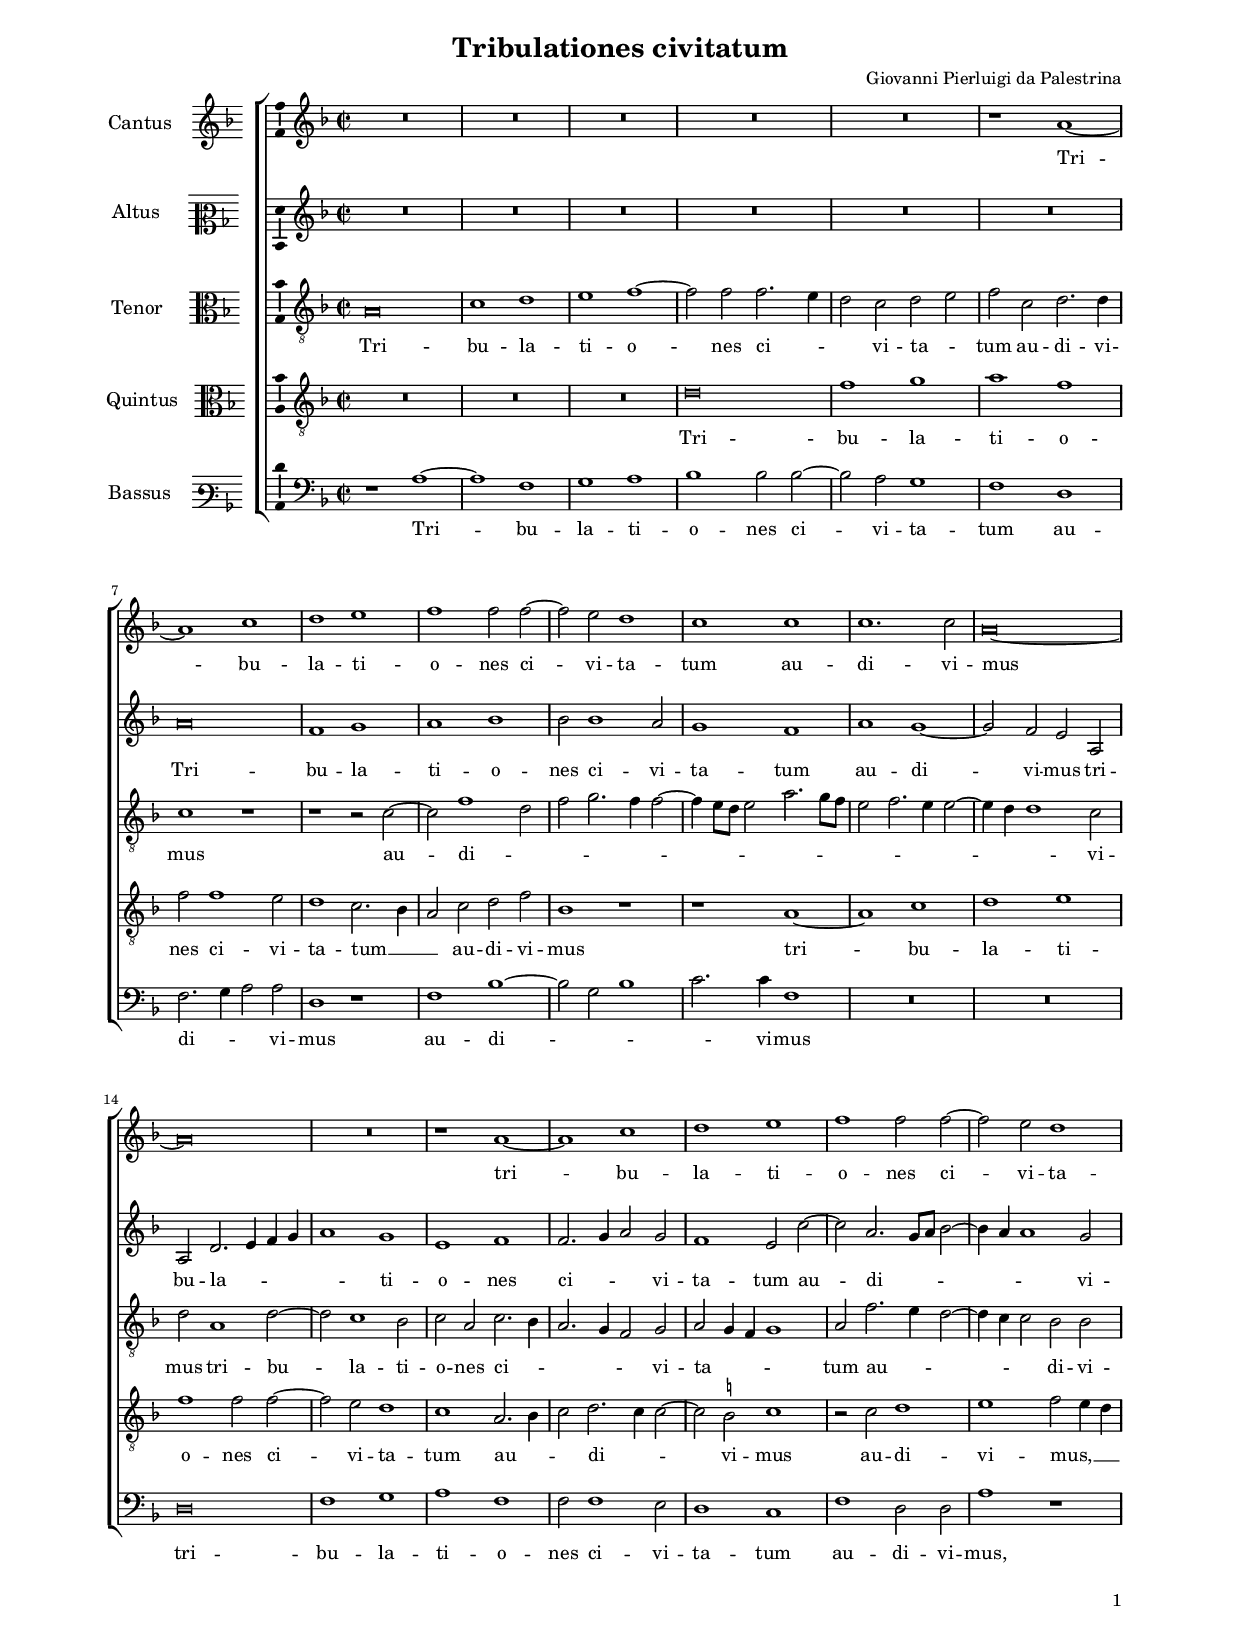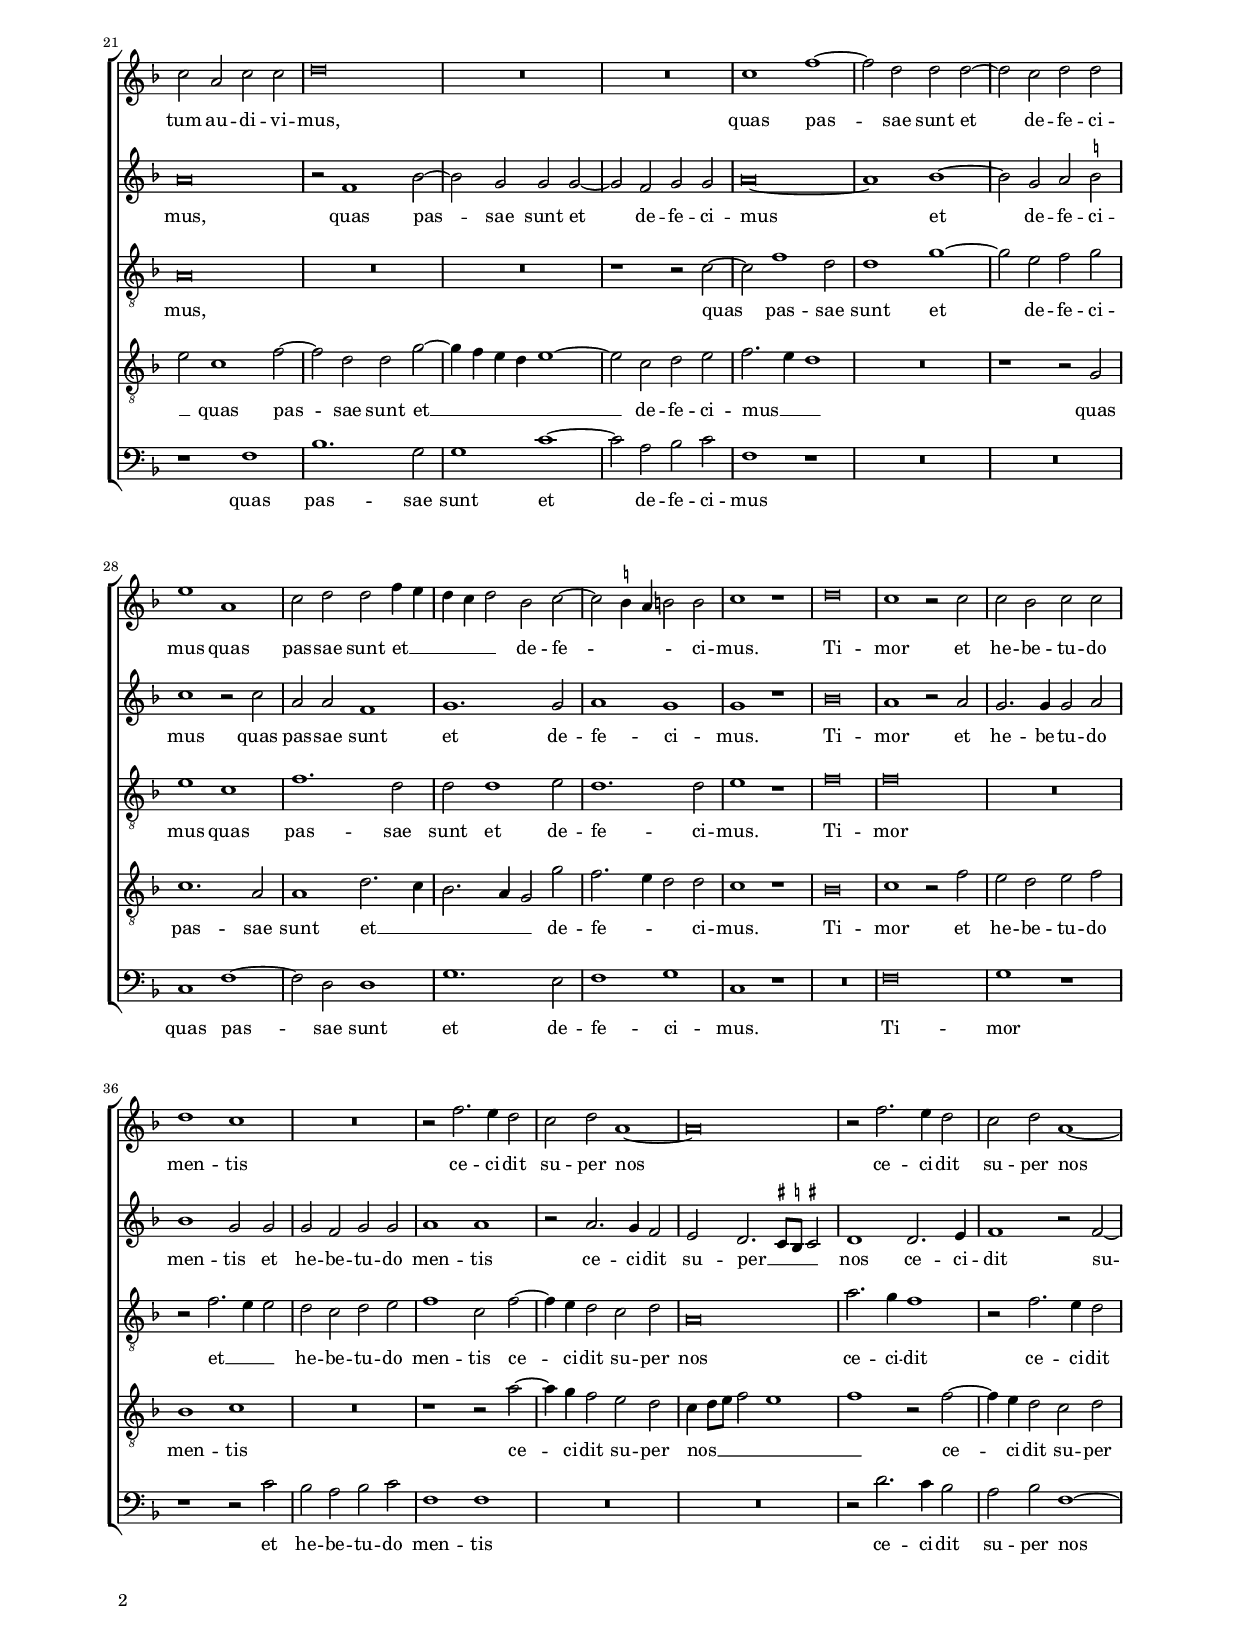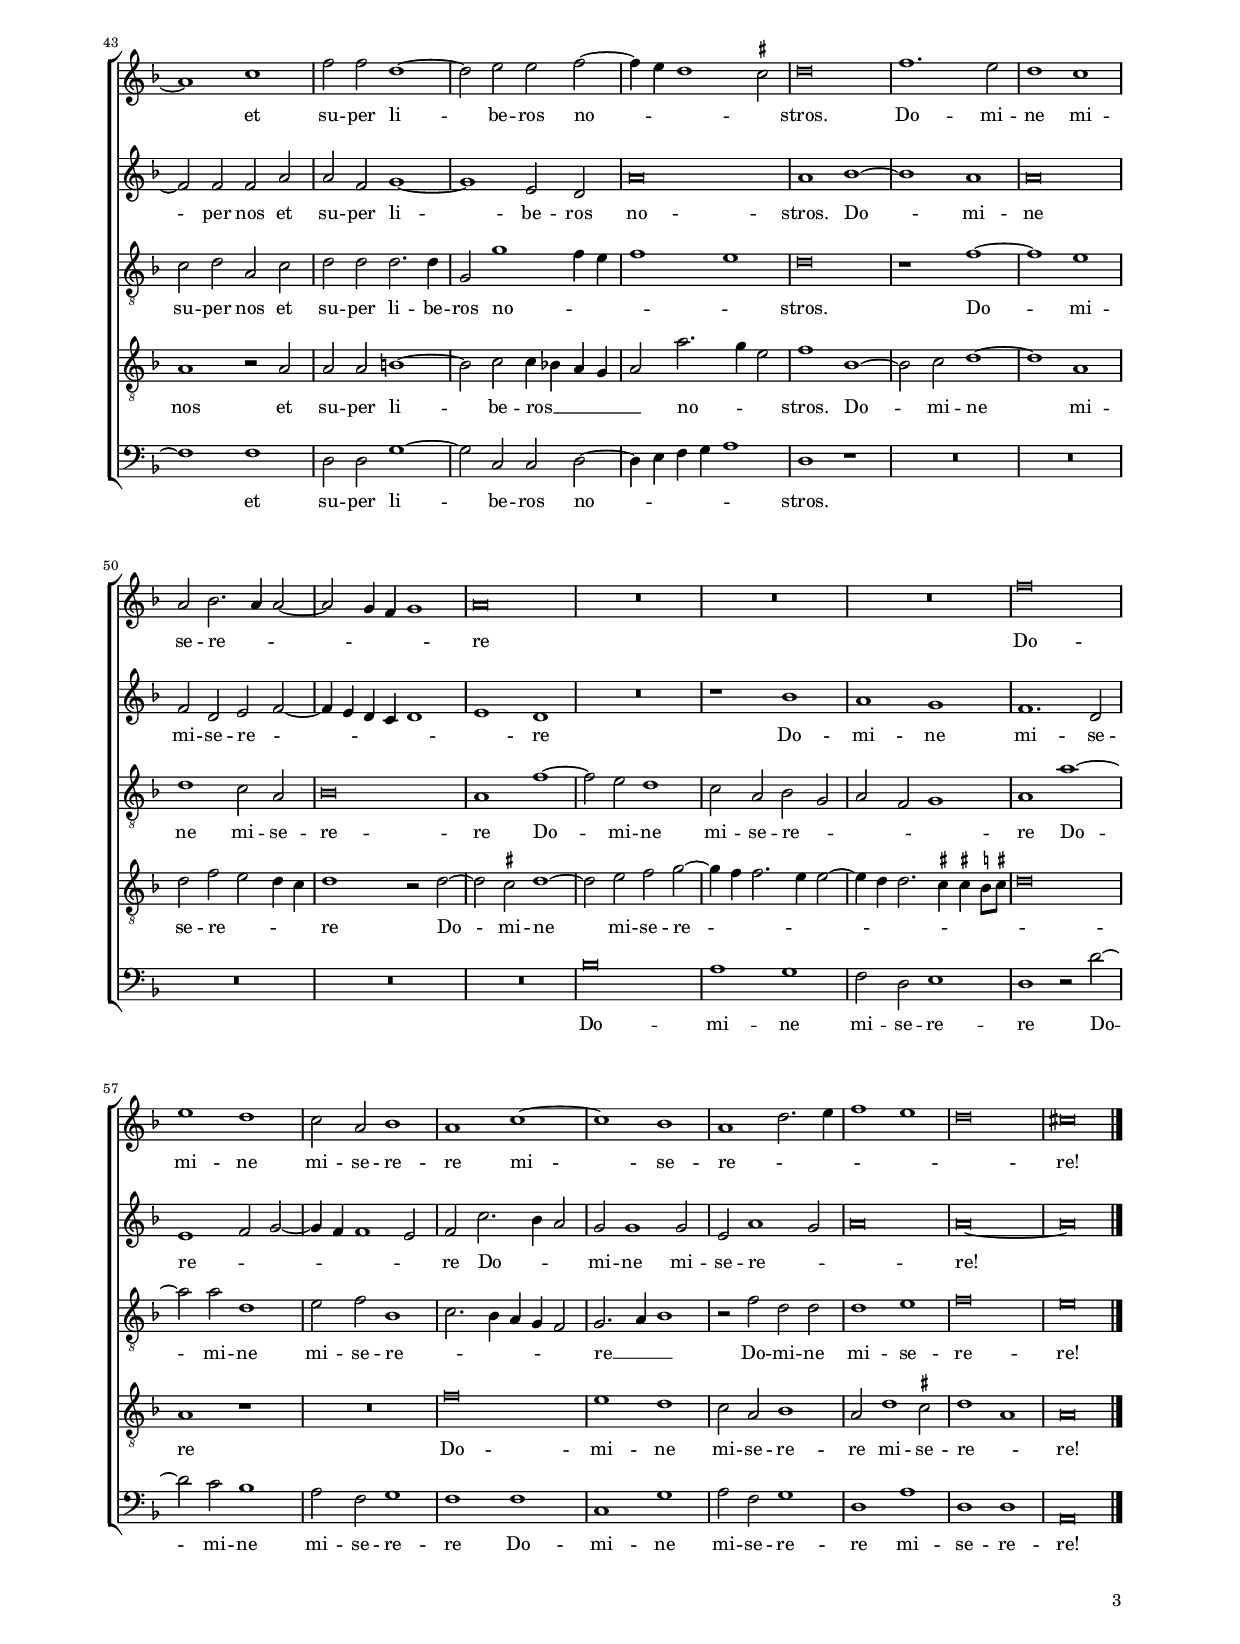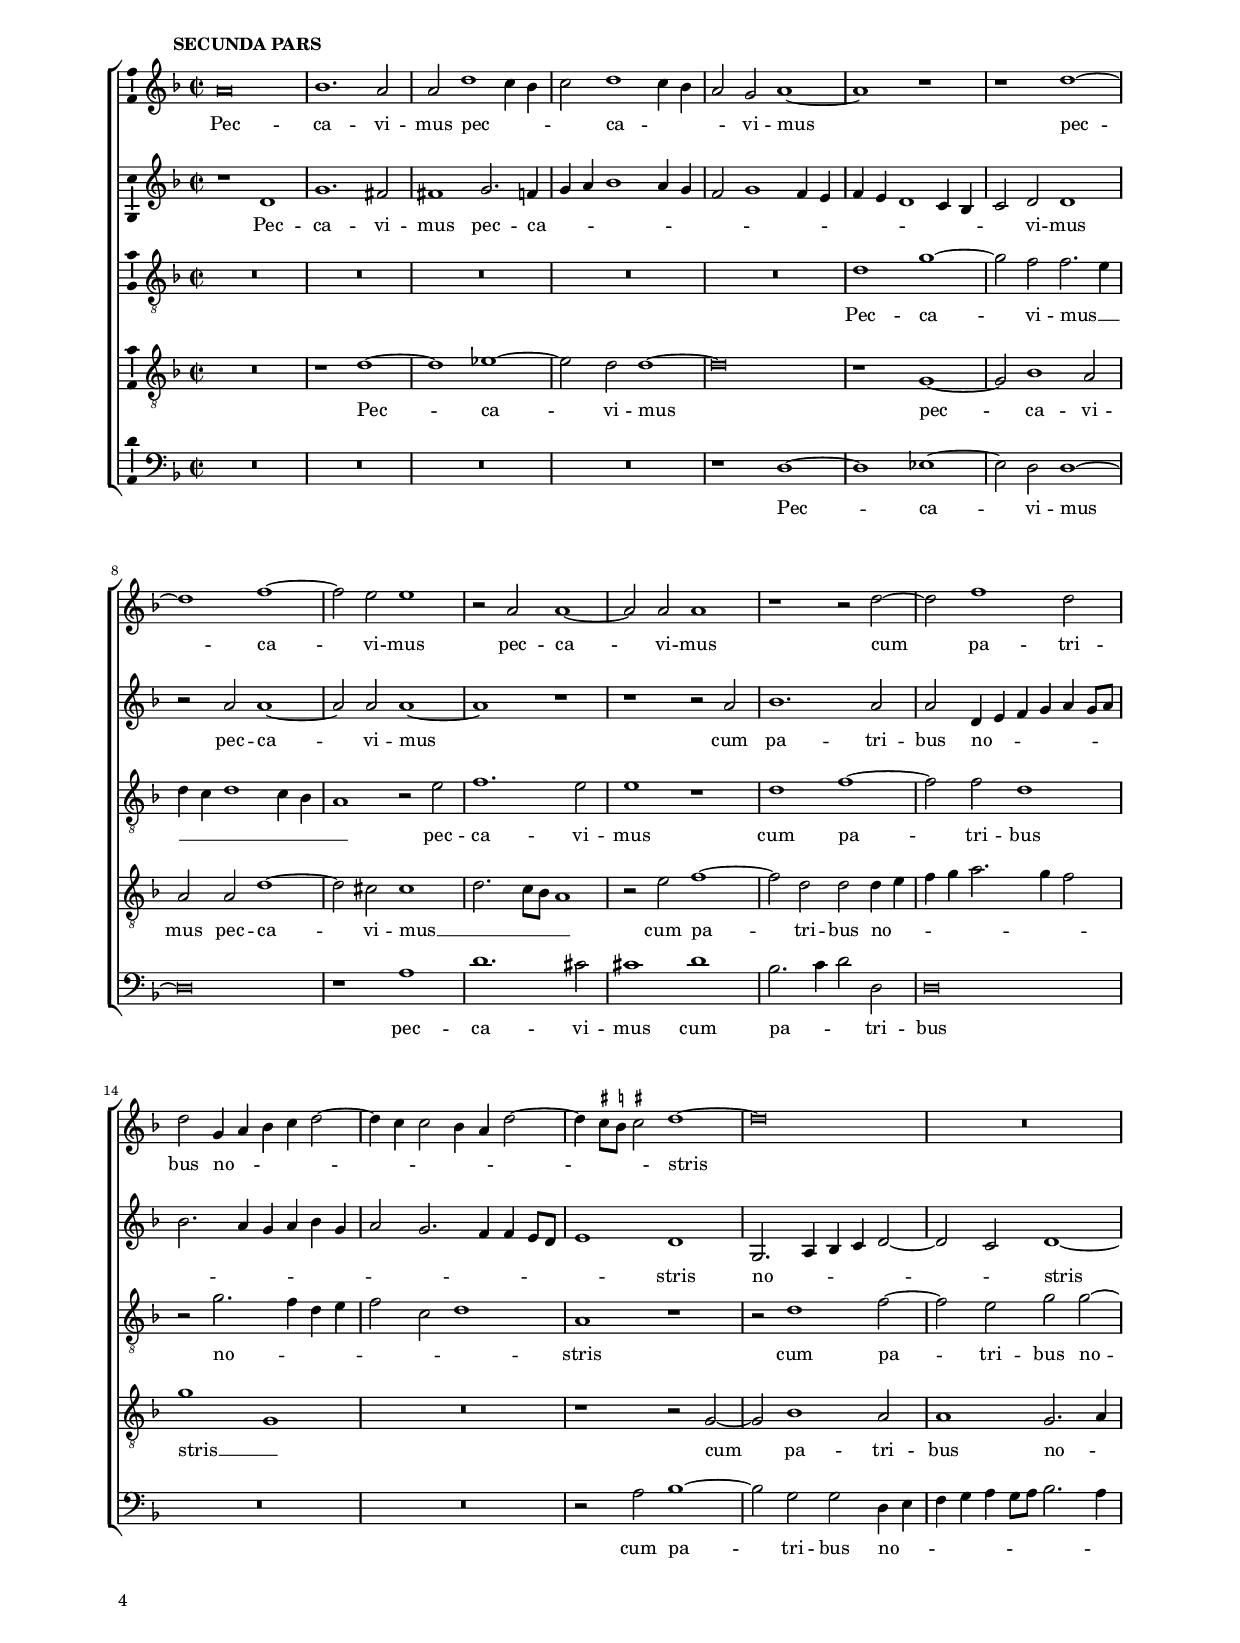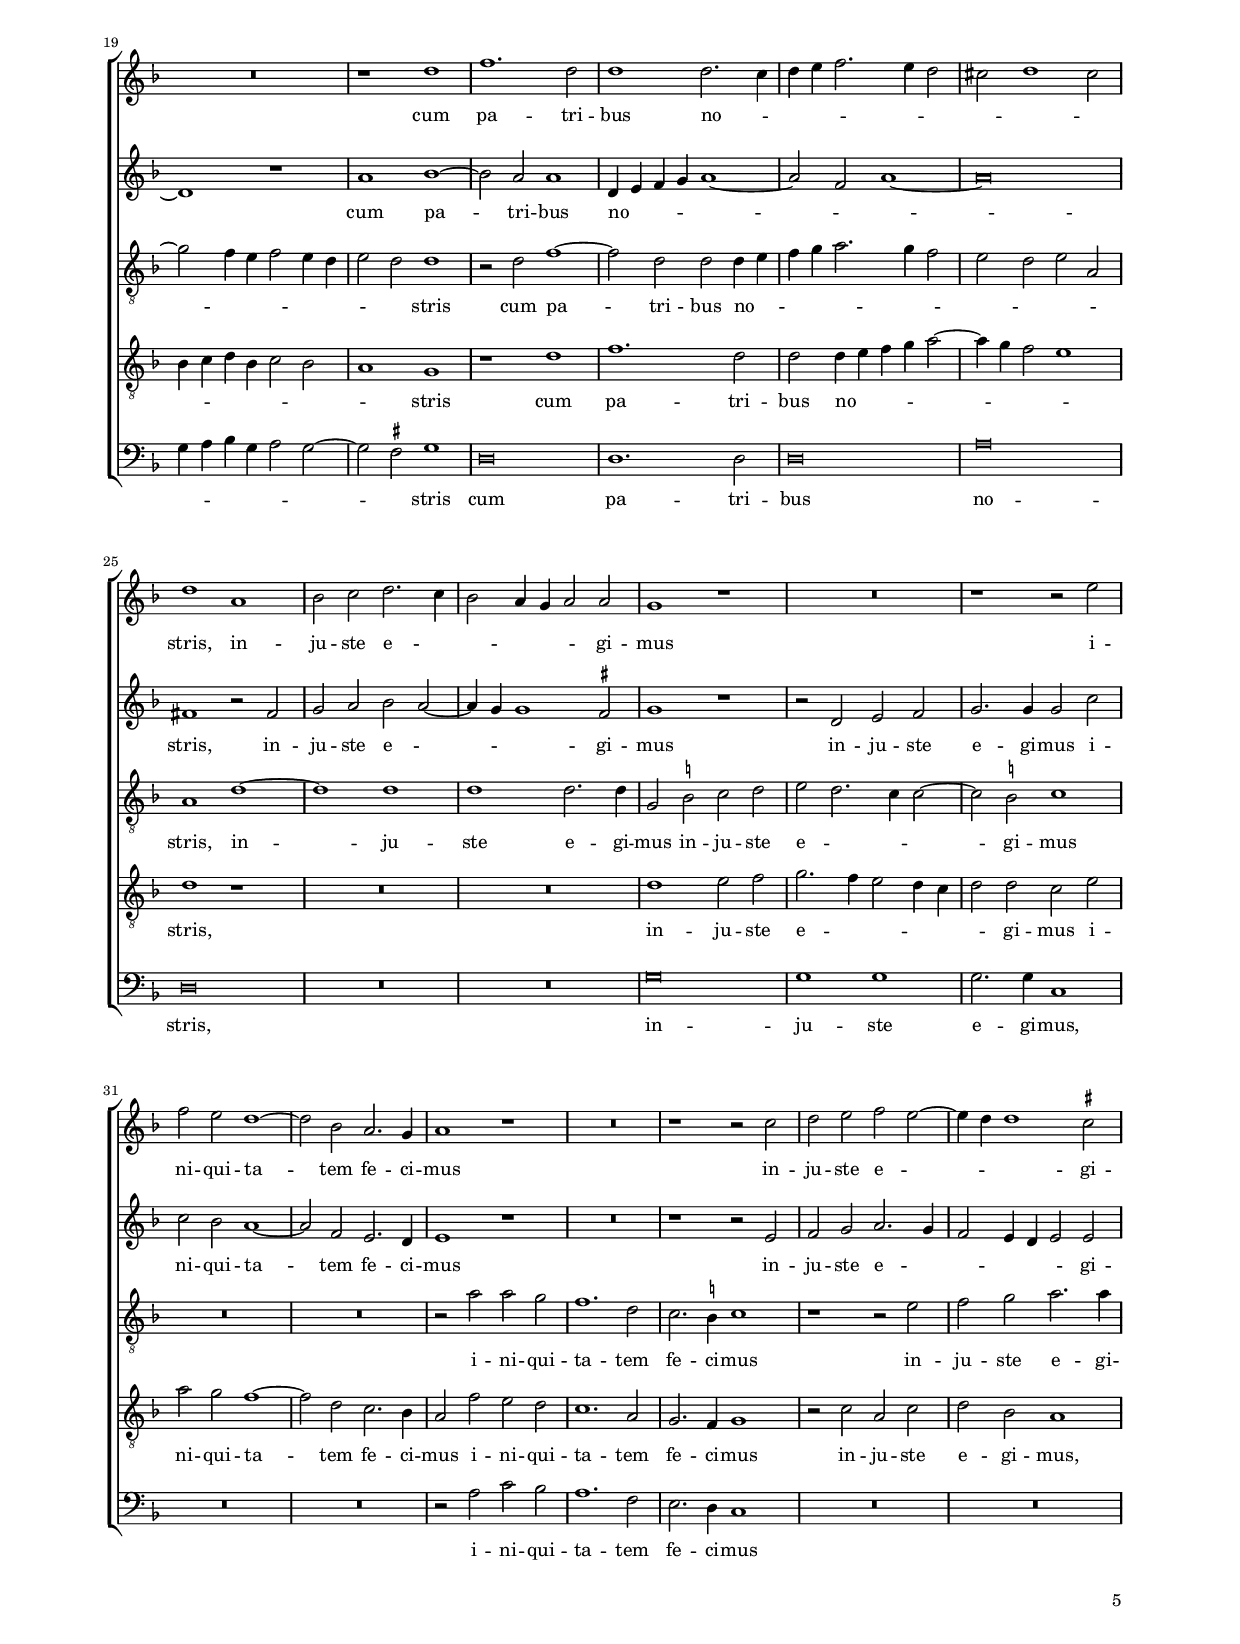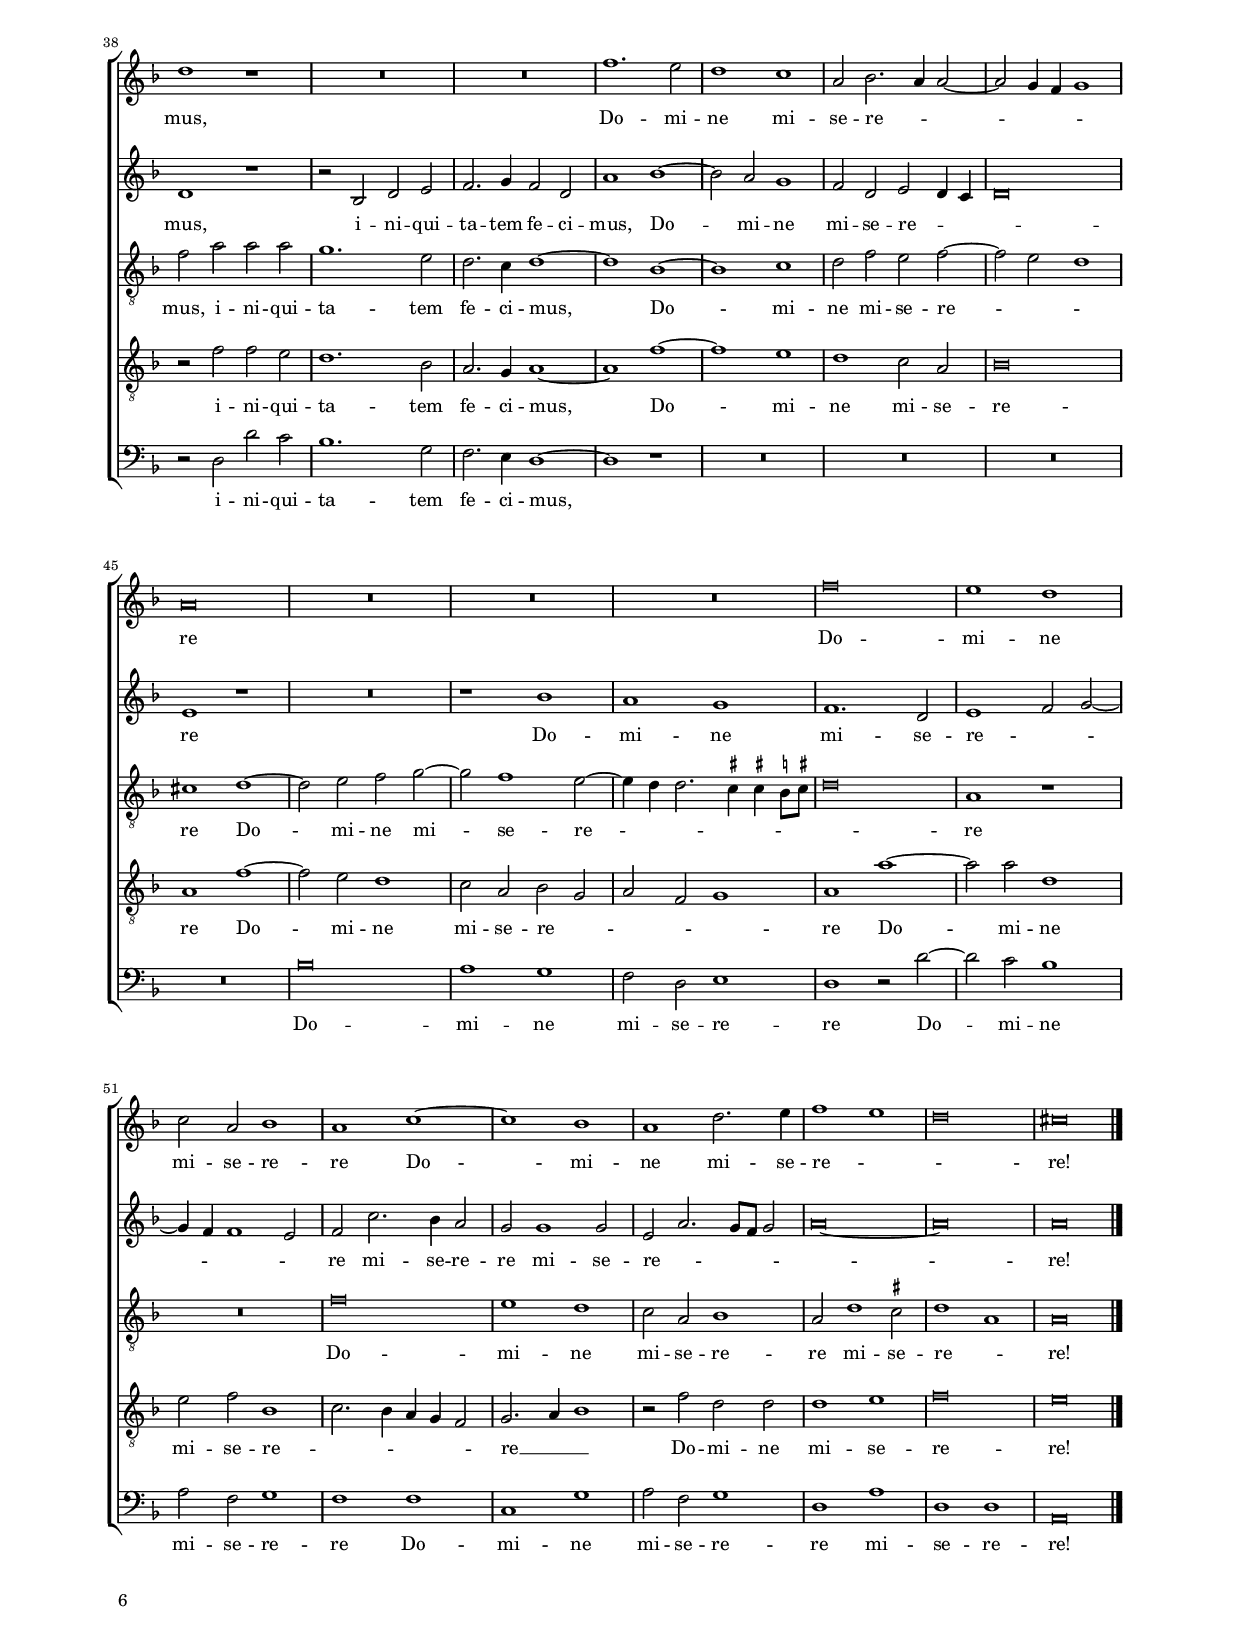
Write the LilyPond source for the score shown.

\header
{
  title="Tribulationes civitatum"
  composer="Giovanni Pierluigi da Palestrina"
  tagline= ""
}

\version "2.24.0"
\language deutsch
#(set-global-staff-size 15)
#(ly:set-option 'point-and-click #f)

	
global = {
	\key f \major
	\time 2/2 \set Score.measureLength = #(ly:make-moment 2/1)
	\set Score.tempoHideNote = ##t
	\tempo 2 = 85
	\skip 1*2*64 \bar "|." \pageBreak
	}

	ficta = { \once \set suggestAccidentals = ##t }
	
	forget = #(define-music-function (music) (ly:music?) #{
		\accidentalStyle forget
		$music
		\accidentalStyle default
		#})

	m = \melisma
	me = \melismaEnd

\paper
	{
	top-margin = 1.8 \cm
	bottom-margin = 1.2 \cm
	left-margin = 2 \cm
	right-margin = 2 \cm
	ragged-bottom = ##f
	ragged-last-bottom = ##f
	print-page-number = ##f
	score-system-spacing = #'((basic-distance . 17) (minimum-distance . 14) (padding . 6) (strechability . 150))
	system-system-spacing = #'((basic-distance . 17) (minimum-distance . 14) (padding . 6) (strechability . 150))
	oddFooterMarkup=\markup   \fill-line { "" \fromproperty #'page:page-number-string }
	evenFooterMarkup=\markup  \fill-line { \fromproperty #'page:page-number-string "" }
	last-bottom-spacing = #'((basic-distance . 12) (minimum-distance . 7) (padding . 4))
%	systems-per-page = 3
%	page-count = 6
%	min-systems-per-page = 3
	}


incipitcantus = \markup { \score {
	{
	\set Staff.instrumentName = \markup { \fontsize #1 "Cantus" }
	\key f \major
	\clef violin
	s4 \bar ""
	}
	\layout  {
	raggedright = ##t
	line-width = 2.5\cm
	indent = 1.7\cm
	\context { \Staff \remove Time_signature_engraver }
	}} \hspace #1 }
      
      
incipitaltus = \markup { \score {
	{
	\set Staff.instrumentName = \markup { \fontsize #1 "Altus" }
	\key f \major
	\clef mezzosoprano
	s4 \bar ""
	}
	\layout  {
	raggedright = ##t
	line-width = 2.5\cm
	indent = 1.7\cm
	\context { \Staff \remove Time_signature_engraver }
	}} \hspace #1 }


incipittenor = \markup { \score {
	{
	\set Staff.instrumentName = \markup { \fontsize #1 "Tenor" }
	\key f \major
	\clef alto
	s4 \bar ""
	}
	\layout  {
	raggedright = ##t
	line-width = 2.5\cm
	indent = 1.7\cm
	\context { \Staff \remove Time_signature_engraver }
	}} \hspace #1 }
      
      
incipitquintus = \markup { \score {
	{
	\set Staff.instrumentName = \markup { \fontsize #1 "Quintus" }
	\key f \major
	\clef alto
	s4 \bar ""
	}
	\layout  {
	raggedright = ##t
	line-width = 2.5\cm
	indent = 1.7\cm
	\context { \Staff \remove Time_signature_engraver }
	}} \hspace #1 }
      
      
incipitbassus = \markup { \score {
	{
	\set Staff.instrumentName = \markup { \fontsize #1 "Bassus" }
	\key f \major
	\clef varbaritone
	s4 \bar ""
	}
	\layout  {
	raggedright = ##t
	line-width = 2.5\cm
	indent = 1.7\cm
	\context { \Staff \remove Time_signature_engraver }
	}} \hspace #1 }


cantus =  \relative c''
	{
	R\breve
	R\breve
	R\breve
	R\breve
%5
	R\breve
	r1 a~
	a1 c
	d1 e
	f1 f2 f~
%10
	f2 e d1 |
	c1 c
	c1. c2
	a\breve~
	a\breve
%15
	R\breve |
	r1 a~
	a1 c
	d1 e
	f1 f2 f~
%20
	f2 e d1 |
	c2 a c c
	d\breve
	R\breve
	R\breve
%25
	c1 f~ |
	f2 d d d~
	d2 c d d
	e1 a,
	c2 d d f4 \m e
%30
	d4 c d2 \me b c~ |
	c2 \m \ficta h4 a h!2 \me h
	c1 r
	d\breve
	c1 r2 c
%35
	c2 b c c |
	d1 c
	R\breve
	r2 f2. e4 d2
	c2 d a1~
%40
	a\breve |
	r2 f'2. e4 d2
	c2 d a1~
	a1 c
	f2 f d1~
%45
	d2 e e f~ |
	f4 \m e d1 \ficta cis2 \me
	d\breve
	f1. e2
	d1 c
%50
	a2 b2. \m a4 a2~ |
	a2 g4 f g1 \me
	a\breve
	R\breve
	R\breve
%55
	R\breve |
	f'\breve
	e1 d
	c2 a b1
	a1 c~
%60
	c1 b |
	a1 \m d2. e4
	f1 e
	d\breve \me
	cis\breve
	}


altus =  \relative c'
	{
	R\breve
	R\breve
	R\breve
	R\breve
%5
	R\breve
	R\breve
	a'\breve
	f1 g
	a1 b
%10
	b2 b1 a2 |
	g1 f
	a1 g~
	g2 f e a,
	a2 d2. \m e4 f g
%15
	a1 \me g |
	e1 f
	f2. \m g4 a2 \me g
	f1 e2 c'~
	c2 a2. \m g8 a b2~
%20
	b4 a a1 \me g2 |
	a\breve
	r2 f1 b2~
	b2 g g g~
	g2 f g g
%25
	a\breve~ |
	a1 b~
	b2 g a \ficta h
	c1 r2 c
	a2 a f1
%30
	g1. g2 |
	a1 g
	g1 r
	b\breve
	a1 r2 a
%35
	g2. g4 g2 a |
	b1 g2 g
	g2 f g g
	a1 a
	r2 a2. g4 f2
%40
	e2 d2. \m \ficta cis8 \ficta h \ficta cis!2 \me |
	d1 d2. e4
	f1 r2 f~
	f2 f f a
	a2 f g1~
%45
	g1 e2 d |
	a'\breve
	a1 b~
	b1 a
	a\breve
%50
	f2 d e \m f~ |
	f4 e d c d1
	e1 \me d
	R\breve
	r1 b'
%55
	a1 g |
	f1. d2
	e1 \m f2 g~
	g4 f f1 e2 \me
	f2 c'2. \m b4 a2 \me
%60
	g2 g1 g2 |
	e2 a1 \m g2
	a\breve \me
	a\breve~
	a\breve
	}


tenor =  \relative c'
	{
	a\breve
	c1 d
	e1 f~
	f2 f f2. \m e4
%5
	d2 \me c d \m e \me
	f2 c d2. d4
	c1 r
	r1 r2 c~
	c2 f1 \m d2
%10
	f2 g2. f4 f2~ |
	f4 e8 d e2 a2. g8 f
	e2 f2. e4 e2~
	e4 d d1 \me c2
	d2 a1 d2~
%15
	d2 c1 b2 |
	c2 a c2. \m b4
	a2. g4 f2 \me g
	a2 \m g4 f g1 \me
	a2 f'2. \m e4 d2~
%20
	d4 c c2 \me b b |
	a\breve
	R\breve
	R\breve
	r1 r2 c~
%25
	c2 f1 d2 |
	d1 g~
	g2 e f g
	e1 c
	f1. d2
%30
	d2 d1 e2 |
	d1. d2
	e1 r
	f\breve
	f\breve
%35
	R\breve |
	r2 f2. \m e4 e2 \me
	d2 c d e
	f1 c2 f~
	f4 e d2 c d
%40
	a\breve |
	a'2. g4 f1
	r2 f2. e4 d2
	c2 d a c
	d2 d d2. d4
%45
	g,2 g'1 \m f4 e |
	f1 e \me
	d\breve
	r1 f~
	f1 e
%50
	d1 c2 a |
	b\breve
	a1 f'~
	f2 e d1
	c2 a b \m g
%55
	a2 f g1 \me |
	a1 a'~
	a2 a d,1
	e2 f b,1 \m
	c2. b4 a g f2 \me
%60
	g2. \m a4 b1 \me |
	r2 f' d d
	d1 e
	f\breve
	e\breve
	}

	
quintus  =  \relative c'
	{
	R\breve
	R\breve
	R\breve
	d\breve
%5
	f1 g |
	a1 f
	f2 f1 e2
	d1 c2. \m b4
	a2 \me c d f
%10
	b,1 r |
	r1 a~
	a1 c
	d1 e
	f1 f2 f~
%15
	f2 e d1 |
	c1 a2. \m b4
	c2 \me d2. \m c4 c2~
	c2 \me \ficta h c1
	r2 c d1
%20
	e1 f2 \m e4 d |
	e2 \me c1 f2~
	f2 d d g~
	g4 \m f e d e1~
	e2 \me c d e
%25
	f2. \m e4 d1 \me |
	R\breve
	r1 r2 g,
	c1. a2
	a1 d2. \m c4
%30
	b2. a4 g2 \me g' |
	f2. \m e4 d2 \me d
	c1 r
	b\breve
	c1 r2 f
%35
	e2 d e f |
	b,1 c
	R\breve
	r1 r2 a'~
	a4 g f2 e d
%40
	c4 \m d8 e f2 e1 |
	f1 \me r2 f~
	f4 e d2 c d
	a1 r2 a
	a2 a h1~
%45
	h2 c c4 \m b a g |
	a2 \me a'2. \m g4 e2 \me
	f1 b,~
	b2 c d1~
	d1 a
%50
	d2 f \m e d4 c \me |
	d1 r2 d~
	d2 \ficta cis d1~
	d2 e f g~
	g4 \m f f2. e4 e2~
%55
	e4 d d2. \ficta cis4 \ficta cis! \ficta h8 \ficta cis! |
	d\breve \me
	a1 r
	R\breve
	f'\breve
%60
	e1 d |
	c2 a b1
	a2 d1 \ficta cis2
	d1 \m a \me
	a\breve
	}


bassus  =  \relative c
	{
	r1 a'~
	a1 f
	g1 a
	b1 b2 b~
%5
	b2 a g1 |
	f1 d
	f2. \m g4 a2 \me a
	d,1 r
	f1 b~
%10
	b2 \m g b1 |
	c2. \me c4 f,1
	R\breve
	R\breve
	d\breve
%15
	f1 g |
	a1 f
	f2 f1 e2
	d1 c
	f1 d2 d
%20
	a'1 r |
	r1 f
	b1. g2
	g1 c~
	c2 a b c
%25
	f,1 r |
	R\breve
	R\breve
	c1 f~
	f2 d d1
%30
	g1. e2 |
	f1 g
	c,1 r
	R\breve
	f\breve
%35
	g1 r |
	r1 r2 c
	b2 a b c
	f,1 f
	R\breve
%40
	R\breve |
	r2 d'2. c4 b2
	a2 b f1~
	f1 f
	d2 d g1~
%45
	g2 c, c d~ |
	d4 \m e f g a1 \me
	d,1 r
	R\breve
	R\breve
%50
	R\breve |
	R\breve
	R\breve
	b'\breve
	a1 g
%55
	f2 d e1 |
	d1 r2 d'~
	d2 c b1
	a2 f g1
	f1 f
%60
	c1 g' |
	a2 f g1
	d1 a'
	d,1 d
	a\breve
	}
	
lyricscantus = \lyricmode {
	Tri -- bu -- la -- ti -- o -- nes ci -- vi -- ta -- tum au -- di -- vi -- mus
	tri -- bu -- la -- ti -- o -- nes ci -- vi -- ta -- tum au -- di -- vi -- mus,
	quas pas -- sae sunt et de -- fe -- ci -- mus
	quas pas -- sae sunt et __ de -- fe -- ci -- mus.
	Ti -- mor et he -- be -- tu -- do men -- tis ce -- ci -- dit su -- per nos
	ce -- ci -- dit su -- per nos
	et su -- per li -- be -- ros no -- stros.
	Do -- mi -- ne mi -- se -- re -- re
	Do -- mi -- ne mi -- se -- re -- re
	mi -- se -- re -- re!
	}


lyricsaltus = \lyricmode {
	Tri -- bu -- la -- ti -- o -- nes ci -- vi -- ta -- tum au -- di -- vi -- mus
	tri -- bu -- la -- ti -- o -- nes ci -- vi -- ta -- tum au -- di -- vi -- mus,
	quas pas -- sae sunt et de -- fe -- ci -- mus
	et de -- fe -- ci -- mus
	quas pas -- sae sunt et de -- fe -- ci -- mus.
	Ti -- mor et he -- be -- tu -- do men -- tis
	et he -- be -- tu -- do men -- tis ce -- ci -- dit su -- per __ nos
	ce -- ci -- dit su -- per nos
	et su -- per li -- be -- ros no -- stros.
	Do -- mi -- ne mi -- se -- re -- re
	Do -- mi -- ne mi -- se -- re -- re
	Do -- mi -- ne mi -- se -- re -- re!
	}


lyricstenor = \lyricmode {
	Tri -- bu -- la -- ti -- o -- nes ci -- vi -- ta -- tum au -- di -- vi -- mus
	au -- di -- vi -- mus
	tri -- bu -- la -- ti -- o -- nes ci -- vi -- ta -- tum au -- di -- vi -- mus,
	quas pas -- sae sunt et de -- fe -- ci -- mus
	quas pas -- sae sunt et de -- fe -- ci -- mus.
	Ti -- mor et __ he -- be -- tu -- do men -- tis ce -- ci -- dit su -- per nos
	ce -- ci -- dit
	ce -- ci -- dit su -- per nos
	et su -- per li -- be -- ros no -- stros.
	Do -- mi -- ne mi -- se -- re -- re
	Do -- mi -- ne mi -- se -- re -- re
	Do -- mi -- ne mi -- se -- re -- re __
	Do -- mi -- ne mi -- se -- re -- re!
	}


lyricsquintus = \lyricmode {
	Tri -- bu -- la -- ti -- o -- nes ci -- vi -- ta -- tum __ au -- di -- vi -- mus
	tri -- bu -- la -- ti -- o -- nes ci -- vi -- ta -- tum au -- di -- vi -- mus
	au -- di -- vi -- mus, __
	quas pas -- sae sunt et __ de -- fe -- ci -- mus __
	quas pas -- sae sunt et __ de -- fe -- ci -- mus.
	Ti -- mor et he -- be -- tu -- do men -- tis ce -- ci -- dit su -- per nos __
	ce -- ci -- dit su -- per nos
	et su -- per li -- be -- ros __ no -- stros.
	Do -- mi -- ne mi -- se -- re -- re
	Do -- mi -- ne mi -- se -- re -- re
	Do -- mi -- ne mi -- se -- re -- re
	mi -- se -- re -- re!
	}


lyricsbassus = \lyricmode {
	Tri -- bu -- la -- ti -- o -- nes ci -- vi -- ta -- tum au -- di -- vi -- mus
	au -- di -- vi -- mus
	tri -- bu -- la -- ti -- o -- nes ci -- vi -- ta -- tum au -- di -- vi -- mus,
	quas pas -- sae sunt et de -- fe -- ci -- mus
	quas pas -- sae sunt et de -- fe -- ci -- mus.
	Ti -- mor et he -- be -- tu -- do men -- tis ce -- ci -- dit su -- per nos
	et su -- per li -- be -- ros no -- stros.
	Do -- mi -- ne mi -- se -- re -- re
	Do -- mi -- ne mi -- se -- re -- re
	Do -- mi -- ne mi -- se -- re -- re
	mi -- se -- re -- re!
	}


\score
{
	\transpose c c {
	\new ChoirStaff \with { \override StaffGrouper.staff-staff-spacing.basic-distance = #12 }
	<<
	
	\new Staff << \global
	\new Voice="v1" {
		\set Staff.instrumentName=\incipitcantus
		\set Staff.midiInstrument = "reed organ"
		\clef violin
		\cantus }
	\new Lyrics \lyricsto "v1" {\lyricscantus }
	>>

	
	\new Staff << \global
	\new Voice="v2" {
		\set Staff.instrumentName=\incipitaltus
		\set Staff.midiInstrument = "reed organ"
		\clef violin 
		\altus}
	\new Lyrics \lyricsto "v2" {\lyricsaltus }
	>>

	
	\new Staff << \global
	\new Voice="v3" {
		\set Staff.instrumentName=\incipittenor
		\set Staff.midiInstrument = "reed organ"
		\clef "G_8"
		\tenor }
	\new Lyrics \lyricsto "v3" {\lyricstenor }
	>>
	
	
	\new Staff << \global
	\new Voice="v5" {
		\set Staff.instrumentName=\incipitquintus
		\set Staff.midiInstrument = "reed organ"
		\clef "G_8"
		\quintus}
	\new Lyrics \lyricsto "v5" {\lyricsquintus }
	>>
	
	
	\new Staff << \global
	\new Voice="v4" {
		\set Staff.instrumentName=\incipitbassus
		\set Staff.midiInstrument = "reed organ"
		\clef "bass" 
		\bassus }
	\new Lyrics \lyricsto "v4" {\lyricsbassus}
	>>
	
	>>
	} % transpose
		
\layout
	{
	indent = 2.5 \cm
	\context { \Staff \override TimeSignature.break-visibility = #end-of-line-invisible }
	\context { \Lyrics \override VerticalAxisGroup.nonstaff-relatedstaff-spacing.padding = #1.4 }
	\context { \Staff \consists Ambitus_engraver }
	\context { \Score \override BarNumber.padding = #2 }
	\context { \Voice \override NoteHead.style = #'baroque }
	}
	

\midi
	{
	}
	
}

%%%%%%%%%%%%%%%%%%%%  PARS SECUNDA


global = {
	\key f \major
	\time 2/2 \set Score.measureLength = #(ly:make-moment 2/1)
	\set Score.tempoHideNote = ##t
	\tempo 2 = 85
	\skip 1*2*57 \bar "|."
	}

	
cantus =  \relative c''
	{
	a\breve
	b1. a2
	a2 d1 \m c4 b
	c2 \me d1 \m c4 b
%5
	a2 \me g a1~ |
	a1 r
	r1 d~
	d1 f~
	f2 e e1
%10
	r2 a, a1~ |
	a2 a a1
	r1 r2 d~
	d2 f1 d2
	d2 g,4 \m a b c d2~
%15
	d4 c c2 b4 a d2~ |
	d4 \ficta cis8 \ficta h \ficta cis!2 \me d1~
	d\breve
	R\breve
	R\breve
%20
	r1 d |
	f1. d2
	d1 d2. \m c4
	d4 e f2. e4 d2
	cis2 d1 cis2 \me
%25
	d1 a |
	b2 c d2. \m c4
	b2 a4 g a2 \me a
	g1 r
	R\breve
%30
	r1 r2 e' |
	f2 e d1~
	d2 b a2. g4
	a1 r
	R\breve
%35
	r1 r2 c |
	d2 e f \m e~
	e4 d d1 \me \ficta cis2
	d1 r
	R\breve
%40
	R\breve |
	f1. e2
	d1 c
	a2 b2. \m a4 a2~
	a2 g4 f g1 \me
%45
	a\breve |
	R\breve
	R\breve
	R\breve
	f'\breve
%50
	e1 d |
	c2 a b1
	a1 c~
	c1 b
	a1 d2. e4
%55
	f1 \m e |
	d\breve \me
	cis\breve
	}


altus =  \relative c'
	{
	r1 d
	g1. fis2
	fis1 g2. f4 \m
	g4 a b1 a4 g
%5
	f2 g1 f4 e |
	f4 e d1 c4 b
	c2 \me d d1
	r2 a' a1~
	a2 a a1~
%10
	a1 r |
	r1 r2 a
	b1. a2
	a2 d,4 \m e f g a g8 a
	b2. a4 g a b g
%15
	a2 g2. f4 f e8 d |
	e1 \me d
	g,2. \m a4 b c d2~
	d2 c \me d1~
	d1 r
%20
	a'1 b~ |
	b2 a a1
	d,4 \m e f g a1~
	a2 f a1~
	a\breve \me
%25
	fis1 r2 fis2 |
	g2 a b \m a~
	a4 g g1 \me \ficta fis2
	g1 r
	r2 d e f
%30
	g2. g4 g2 c |
	c2 b a1~
	a2 f e2. d4
	e1 r
	R\breve
%35
	r1 r2 e |
	f2 g a2. \m g4
	f2 e4 d e2 \me e
	d1 r
	r2 b d e
%40
	f2. g4 f2 d |
	a'1 b~
	b2 a g1
	f2 d e2 \m d4 c
	d\breve \me
%45
	e1 r |
	R\breve
	r1 b'
	a1 g
	f1. d2
%50
	e1 \m f2 g~ |
	g4 f f1 e2 \me
	f2 c'2. b4 a2
	g2 g1 g2
	e2 \m a2. g8 f g2
%55
	a\breve~ |
	a\breve \me
	a\breve
	}
	

tenor =  \relative c'
	{
	R\breve
	R\breve
	R\breve
	R\breve
%5
	R\breve
	d1 g~
	g2 f f2. \m e4
	d4 c d1 c4 b
	a1 \me r2 e'
%10
	f1. e2 |
	e1 r
	d1 f~
	f2 f d1
	r2 g2. \m f4 d e
%15
	f2 c d1 \me |
	a1 r
	r2 d1 f2~
	f2 e g g~
	g2 \m f4 e f2 e4 d
%20
	e2 d \me d1 |
	r2 d f1~
	f2 d d d4 \m e
	f4 g a2. g4 f2
	e2 d e a, \me
%25
	a1 d~ |
	d1 d
	d1 d2. d4
	g,2 \ficta h c d
	e2 \m d2. c4 c2~
%30
	c2 \me \ficta h c1 |
	R\breve
	R\breve
	r2 a' a g
	f1. d2
%35
	c2. \ficta h4 c1 |
	r1 r2 e
	f2 g a2. a4
	f2 a a a
	g1. e2
%40
	d2. c4 d1~ |
	d1 b~
	b1 c
	d2 f e f~
	f2 \m e d1 \me
%45
	cis1 d~ |
	d2 e f g~
	g2 f1 e2~
	e4 \m d d2. \ficta cis4 \ficta cis! \ficta h8 \ficta cis!
	d\breve \me
%50
	a1 r |
	R\breve
	f'\breve
	e1 d
	c2 a b1
%55
	a2 d1 \ficta cis2 |
	d1 \m a \me
	a\breve
	}


quintus  =  \relative c'
	{
	R\breve
	r1 d~
	d1 es~
	es2 d d1~
%5
	d\breve |
	r1 g,~
	g2 b1 a2
	a2 a d1~
	d2 cis cis1 \m
%10
	d2. c8 b a1 \me |
	r2 e' f1~
	f2 d d d4 \m e
	f4 g a2. g4 f2 \me
	g1 \m g, \me
%15
	R\breve |
	r1 r2 g~
	g2 b1 a2
	a1 g2. \m a4
	b4 c d b c2 b
%20
	a1 \me g |
	r1 d'
	f1. d2
	d2 d4 \m e f g a2~
	a4 g f2 e1 \me
%25
	d1 r |
	R\breve
	R\breve
	d1 e2 f
	g2. \m f4 e2 d4 c
%30
	d2 \me d c e |
	a2 g f1~
	f2 d c2. b4
	a2 f' e d
	c1. a2
%35
	g2. f4 g1 |
	r2 c a c
	d2 b a1
	r2 f' f e
	d1. b2
%40
	a2. g4 a1~ |
	a1 f'~
	f1 e
	d1 c2 a
	b\breve
%45
	a1 f'~ |
	f2 e d1
	c2 a b \m g
	a2 f g1 \me
	a1 a'~
%50
	a2 a d,1 |
	e2 f b,1 \m
	c2. b4 a g f2 \me
	g2. \m a4 b1 \me
	r2 f' d d
%55
	d1 e |
	f\breve
	e\breve
	}


bassus  =  \relative c
	{
	R\breve
	R\breve
	R\breve
	R\breve
%5
	r1 d~
	d1 es~
	es2 d d1~
	d\breve
	r1 a'
%10
	d1. cis2 |
	cis1 d
	b2. \m c4 d2 \me d,
	d\breve
	R\breve
%15
	R\breve |
	r2 a' b1~
	b2 g g d4 \m e
	f4 g a g8 a b2. a4
	g4 a b g a2 g~
%20
	g2 \ficta fis \me g1 |
	d\breve
	d1. d2
	d\breve
	a'\breve
%25
	d,\breve |
	R\breve
	R\breve
	g\breve
	g1 g
%30
	g2. g4 c,1 |
	R\breve
	R\breve
	r2 a' c b
	a1. f2
%35
	e2. d4 c1 |
	R\breve
	R\breve
	r2 d d' c
	b1. g2
%40
	f2. e4 d1~ |
	d1 r
	R\breve
	R\breve
	R\breve
%45
	R\breve |
	b'\breve
	a1 g
	f2 d e1
	d1 r2 d'~
%50
	d2 c b1 |
	a2 f g1
	f1 f
	c1 g'
	a2 f g1
%55
	d1 a' |
	d,1 d
	a\breve
	}


lyricscantus = \lyricmode {
	Pec -- ca -- vi -- mus
	pec -- ca -- vi -- mus
	pec -- ca -- vi -- mus
	pec -- ca -- vi -- mus
	cum pa -- tri -- bus no -- stris
	cum pa -- tri -- bus no -- stris,
	in -- ju -- ste e -- gi -- mus
	i -- ni -- qui -- ta -- tem fe -- ci -- mus
	in -- ju -- ste e -- gi -- mus,
	Do -- mi -- ne mi -- se -- re -- re
	Do -- mi -- ne mi -- se -- re -- re
	Do -- mi -- ne mi -- se -- re -- re!
	}


lyricsaltus = \lyricmode {
	Pec -- ca -- vi -- mus
	pec -- ca -- vi -- mus
	pec -- ca -- vi -- mus
	cum pa -- tri -- bus no -- stris
	no -- stris
	cum pa -- tri -- bus no -- stris,
	in -- ju -- ste e -- gi -- mus
	in -- ju -- ste e -- gi -- mus
	i -- ni -- qui -- ta -- tem fe -- ci -- mus
	in -- ju -- ste e -- gi -- mus,
	i -- ni -- qui -- ta -- tem fe -- ci -- mus,
	Do -- mi -- ne mi -- se -- re -- re
	Do -- mi -- ne mi -- se -- re -- re
	mi -- se -- re -- re
	mi -- se -- re -- re!
	}


lyricstenor = \lyricmode {
	Pec -- ca -- vi -- mus __
	pec -- ca -- vi -- mus
	cum pa -- tri -- bus no -- stris
	cum pa -- tri -- bus no -- stris
	cum pa -- tri -- bus no -- stris,
	in -- ju -- ste e -- gi -- mus
	in -- ju -- ste e -- gi -- mus
	i -- ni -- qui -- ta -- tem fe -- ci -- mus
	in -- ju -- ste e -- gi -- mus,
	i -- ni -- qui -- ta -- tem fe -- ci -- mus,
	Do -- mi -- ne mi -- se -- re -- re
	Do -- mi -- ne mi -- se -- re -- re
	Do -- mi -- ne mi -- se -- re -- re
	mi -- se -- re -- re!
	}


lyricsquintus = \lyricmode {
	Pec -- ca -- vi -- mus
	pec -- ca -- vi -- mus
	pec -- ca -- vi -- mus __
	cum pa -- tri -- bus no -- stris __
	cum pa -- tri -- bus no -- stris
	cum pa -- tri -- bus no -- stris,
	in -- ju -- ste e -- gi -- mus
	i -- ni -- qui -- ta -- tem fe -- ci -- mus
	i -- ni -- qui -- ta -- tem fe -- ci -- mus
	in -- ju -- ste e -- gi -- mus,
	i -- ni -- qui -- ta -- tem fe -- ci -- mus,
	Do -- mi -- ne mi -- se -- re -- re
	Do -- mi -- ne mi -- se -- re -- re
	Do -- mi -- ne mi -- se -- re -- re __
	Do -- mi -- ne mi -- se -- re -- re!
	}


lyricsbassus = \lyricmode {
	Pec -- ca -- vi -- mus
	pec -- ca -- vi -- mus
	cum pa -- tri -- bus
	cum pa -- tri -- bus no -- stris
	cum pa -- tri -- bus no -- stris,
	in -- ju -- ste e -- gi -- mus,
	i -- ni -- qui -- ta -- tem fe -- ci -- mus
	i -- ni -- qui -- ta -- tem fe -- ci -- mus,
	Do -- mi -- ne mi -- se -- re -- re
	Do -- mi -- ne mi -- se -- re -- re
	Do -- mi -- ne mi -- se -- re -- re
	mi -- se -- re -- re!
	}


\score
{  
	\transpose c c {
	\new ChoirStaff \with { \override StaffGrouper.staff-staff-spacing.basic-distance = #12 }
	<<
	
	\new Staff <<\global
	\new Voice="v1" {
	  %\set Staff.instrumentName=\incipitcantus
		\set Staff.midiInstrument = "reed organ"
		\clef violin
		\cantus }
	\new Lyrics \lyricsto "v1" {\lyricscantus }
	>>


	\new Staff << \global
	\new Voice="v2" {
	  %\set Staff.instrumentName=\incipitaltus
		\set Staff.midiInstrument = "reed organ"
		\clef violin 
		\altus}
	\new Lyrics \lyricsto "v2" {\lyricsaltus }
	>>


	\new Staff <<\global
	\new Voice="v3" {
	  %\set Staff.instrumentName=\incipittenor
		\set Staff.midiInstrument = "reed organ"
		\clef "G_8"
		\tenor }
	\new Lyrics \lyricsto "v3" {\lyricstenor }
	>>


	\new Staff << \global
	\new Voice="v5" {
	  %\set Staff.instrumentName=\incipitquintus
		\set Staff.midiInstrument = "reed organ"
		\clef "G_8"
		\quintus}
	\new Lyrics \lyricsto "v5" {\lyricsquintus }
	>>


	\new Staff <<\global
	\new Voice="v4" {
	  %\set Staff.instrumentName=\incipitbassus
		\set Staff.midiInstrument = "reed organ"
		\clef "bass" 
		\bassus }
	\new Lyrics \lyricsto "v4" {\lyricsbassus}
	>>

	>>
	} % transpose

	\layout
	{
	indent = 0 \cm
	\context { \Staff \override TimeSignature.break-visibility = #end-of-line-invisible }
	\context { \Lyrics \override VerticalAxisGroup.nonstaff-relatedstaff-spacing.padding = #1.4 }
	\context { \Staff \consists Ambitus_engraver }
	\context { \Score \override BarNumber.padding = #2 }
	\context { \Voice \override NoteHead.style = #'baroque }
	}

	\header { piece = \markup { \raise #2 \hspace # 7 \bold "SECUNDA PARS"} }


\midi
	{
	}

}

% EOF
